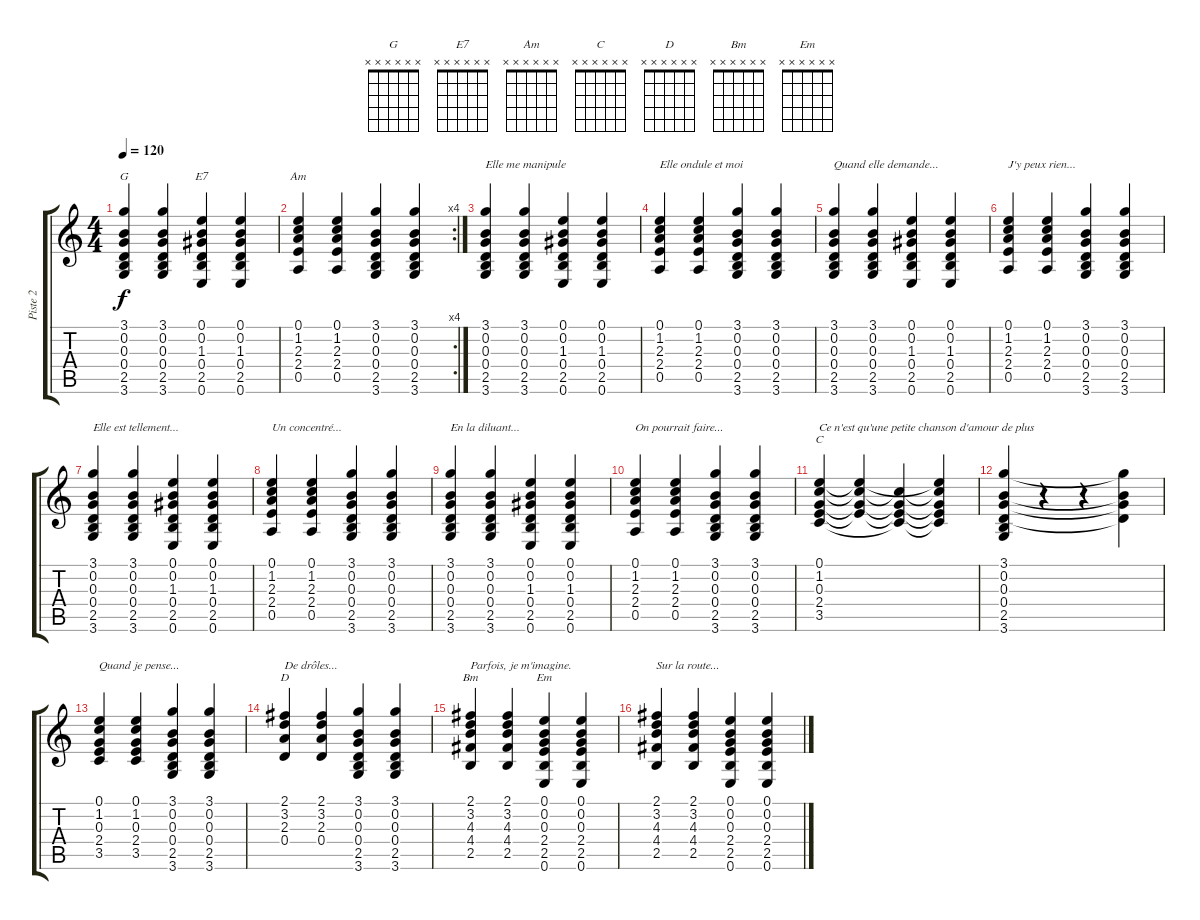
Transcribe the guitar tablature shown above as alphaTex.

\track ("Piste 2" "Piste 2") {instrument acousticguitarnylon}
\staff {score tabs}
\tuning (E4 B3 G3 D3 A2 E2) {hide}
\chord ("G" x x x x x x) {firstfret 0}
\chord ("E7" x x x x x x) {firstfret 0}
\chord ("Am" x x x x x x) {firstfret 0}
\chord ("C" x x x x x x) {firstfret 0}
\chord ("D" x x x x x x) {firstfret 0}
\chord ("Bm" x x x x x x) {firstfret 0}
\chord ("Em" x x x x x x) {firstfret 0}
\ts (4 4)
\tempo 120
\clef g2
\ks c
(3.1 0.2 0.3 0.4 2.5 3.6).4{ch "G" dy f instrument acousticguitarnylon} (3.1 0.2 0.3 0.4 2.5 3.6).4 (0.1 0.2 1.3 0.4 2.5 0.6).4{ch "E7"} (0.1 0.2 1.3 0.4 2.5 0.6).4 |
\rc 4
(0.1 1.2 2.3 2.4 0.5).4{ch "Am"} (0.1 1.2 2.3 2.4 0.5).4 (3.1 0.2 0.3 0.4 2.5 3.6).4 (3.1 0.2 0.3 0.4 2.5 3.6).4 |
(3.1 0.2 0.3 0.4 2.5 3.6).4{txt "Elle me manipule"} (3.1 0.2 0.3 0.4 2.5 3.6).4 (0.1 0.2 1.3 0.4 2.5 0.6).4 (0.1 0.2 1.3 0.4 2.5 0.6).4 |
(0.1 1.2 2.3 2.4 0.5).4{txt "Elle ondule et moi"} (0.1 1.2 2.3 2.4 0.5).4 (3.1 0.2 0.3 0.4 2.5 3.6).4 (3.1 0.2 0.3 0.4 2.5 3.6).4 |
(3.1 0.2 0.3 0.4 2.5 3.6).4{txt "Quand elle demande..."} (3.1 0.2 0.3 0.4 2.5 3.6).4 (0.1 0.2 1.3 0.4 2.5 0.6).4 (0.1 0.2 1.3 0.4 2.5 0.6).4 |
(0.1 1.2 2.3 2.4 0.5).4{txt "J'y peux rien..."} (0.1 1.2 2.3 2.4 0.5).4 (3.1 0.2 0.3 0.4 2.5 3.6).4 (3.1 0.2 0.3 0.4 2.5 3.6).4 |
(3.1 0.2 0.3 0.4 2.5 3.6).4{txt "Elle est tellement..."} (3.1 0.2 0.3 0.4 2.5 3.6).4 (0.1 0.2 1.3 0.4 2.5 0.6).4 (0.1 0.2 1.3 0.4 2.5 0.6).4 |
(0.1 1.2 2.3 2.4 0.5).4{txt "Un concentré..."} (0.1 1.2 2.3 2.4 0.5).4 (3.1 0.2 0.3 0.4 2.5 3.6).4 (3.1 0.2 0.3 0.4 2.5 3.6).4 |
(3.1 0.2 0.3 0.4 2.5 3.6).4{txt "En la diluant..."} (3.1 0.2 0.3 0.4 2.5 3.6).4 (0.1 0.2 1.3 0.4 2.5 0.6).4 (0.1 0.2 1.3 0.4 2.5 0.6).4 |
(0.1 1.2 2.3 2.4 0.5).4{txt "On pourrait faire..."} (0.1 1.2 2.3 2.4 0.5).4 (3.1 0.2 0.3 0.4 2.5 3.6).4 (3.1 0.2 0.3 0.4 2.5 3.6).4 |
(0.1 1.2 0.3 2.4 3.5).4{ch "C" txt "Ce n'est qu'une petite chanson d'amour de plus"} (0.1{t} 1.2{t} 0.3{t} 2.4{t}).4 (1.2{t} 0.3{t} 2.4{t} 3.5{t}).4 (0.1{t} 1.2{t} 0.3{t} 2.4{t} 3.5{t}).4 |
(3.1 0.2 0.3 0.4 2.5 3.6).4 r.4 r.4 (3.1{t} 0.2{t} 0.3{t} 0.4{t}).4 |
(0.1 1.2 0.3 2.4 3.5).4{txt "Quand je pense..."} (0.1 1.2 0.3 2.4 3.5).4 (3.1 0.2 0.3 0.4 2.5 3.6).4 (3.1 0.2 0.3 0.4 2.5 3.6).4 |
(2.1 3.2 2.3 0.4).4{ch "D" txt "De drôles..."} (2.1 3.2 2.3 0.4).4 (3.1 0.2 0.3 0.4 2.5 3.6).4 (3.1 0.2 0.3 0.4 2.5 3.6).4 |
(2.1 3.2 4.3 4.4 2.5).4{ch "Bm" txt "Parfois, je m'imagine."} (2.1 3.2 4.3 4.4 2.5).4 (0.1 0.2 0.3 2.4 2.5 0.6).4{ch "Em"} (0.1 0.2 0.3 2.4 2.5 0.6).4 |
(2.1 3.2 4.3 4.4 2.5).4{txt "Sur la route..."} (2.1 3.2 4.3 4.4 2.5).4 (0.1 0.2 0.3 2.4 2.5 0.6).4 (0.1 0.2 0.3 2.4 2.5 0.6).4
